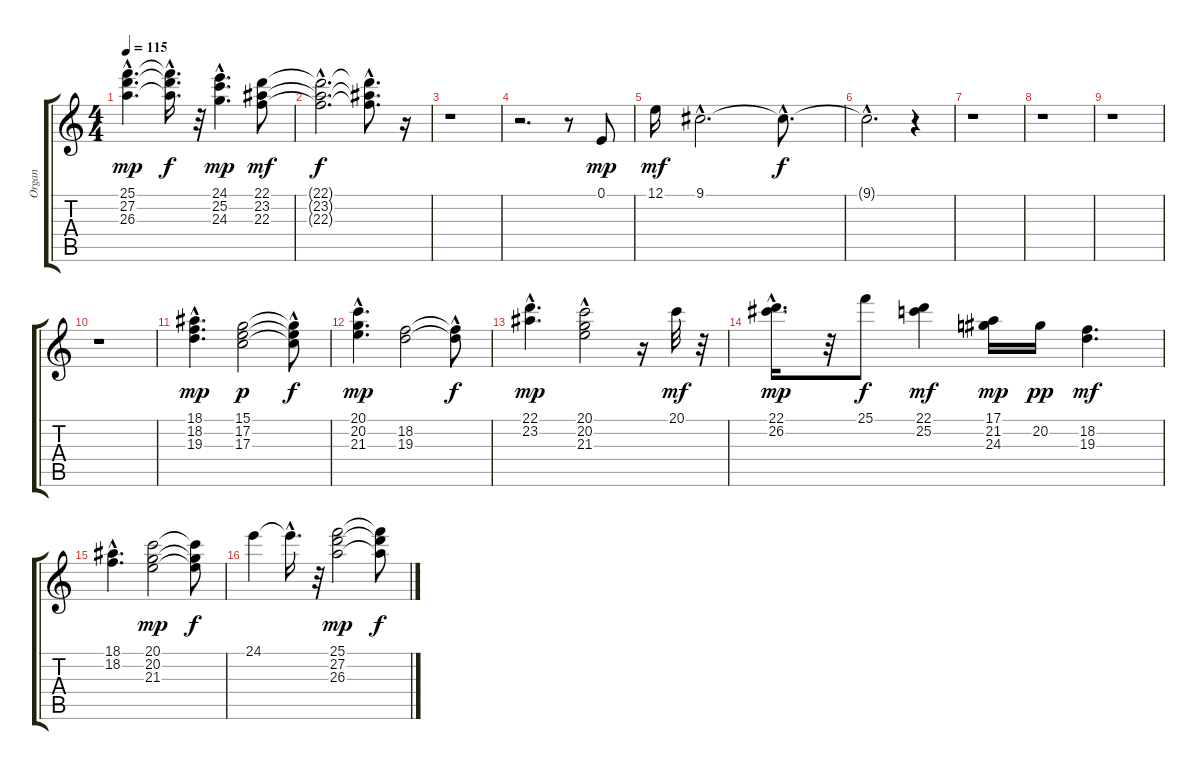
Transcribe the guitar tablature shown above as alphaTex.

\track ("Organ" "Organ") {instrument rockorgan}
\staff {score tabs}
\tuning (E4 B3 G3 D3 A2 E2) {hide}
\ts (4 4)
\tempo 115
\clef g2
\ks c
(25.1{hac} 27.2{hac} 26.3{hac}).4{d dy mp} (25.1{hac t} 27.2{hac t} 26.3{t}).16{d dy f} r.32 (24.1{hac} 25.2{hac} 24.3).4{d dy mp} (22.1 23.2 22.3).8{dy mf} |
(22.1{hac t} 23.2{hac t} 22.3{hac t}).2{d dy f} (22.1{hac t} 23.2{hac t} 22.3{hac t}).8{d} r.16 |
r.1 |
r.2{d} r.8 0.1.8{dy mp} |
12.1.16{dy mf} 9.1{hac}.2{d} 9.1{hac t}.8{d dy f} |
9.1{hac t}.2{d} r.4 |
r.1 |
r.1 |
r.1 |
r.1 |
(18.1{hac} 18.2 19.3).4{d dy mp} (15.1 17.2 17.3).2{dy p} (15.1{hac t} 17.2{hac t} 17.3{t}).8{dy f} |
(20.1{hac} 20.2{hac} 21.3).4{d dy mp} (18.2 19.3).2 (18.2{hac t} 19.3{t}).8{dy f} |
(22.1{hac} 23.2{hac}).4{d dy mp} (20.1 20.2{hac} 21.3{hac}).2 r.16 20.1.32{dy mf} r.32 |
(22.1{hac} 26.2).16{d dy mp} r.32 25.1.8{dy f} (22.1 25.2).4{dy mf} (17.1 21.2 24.3).16{dy mp} 20.2.16{dy pp} (18.2 19.3).4{d dy mf} |
(18.1{hac} 18.2{hac}).4{d} (20.1 20.2 21.3).2{dy mp} (20.1{t} 20.2{t} 21.3{t}).8{dy f} |
24.1.4 24.1{hac t}.16{d} r.32 (25.1 27.2 26.3).2{dy mp} (25.1{t} 27.2{t} 26.3{t}).8{dy f}
